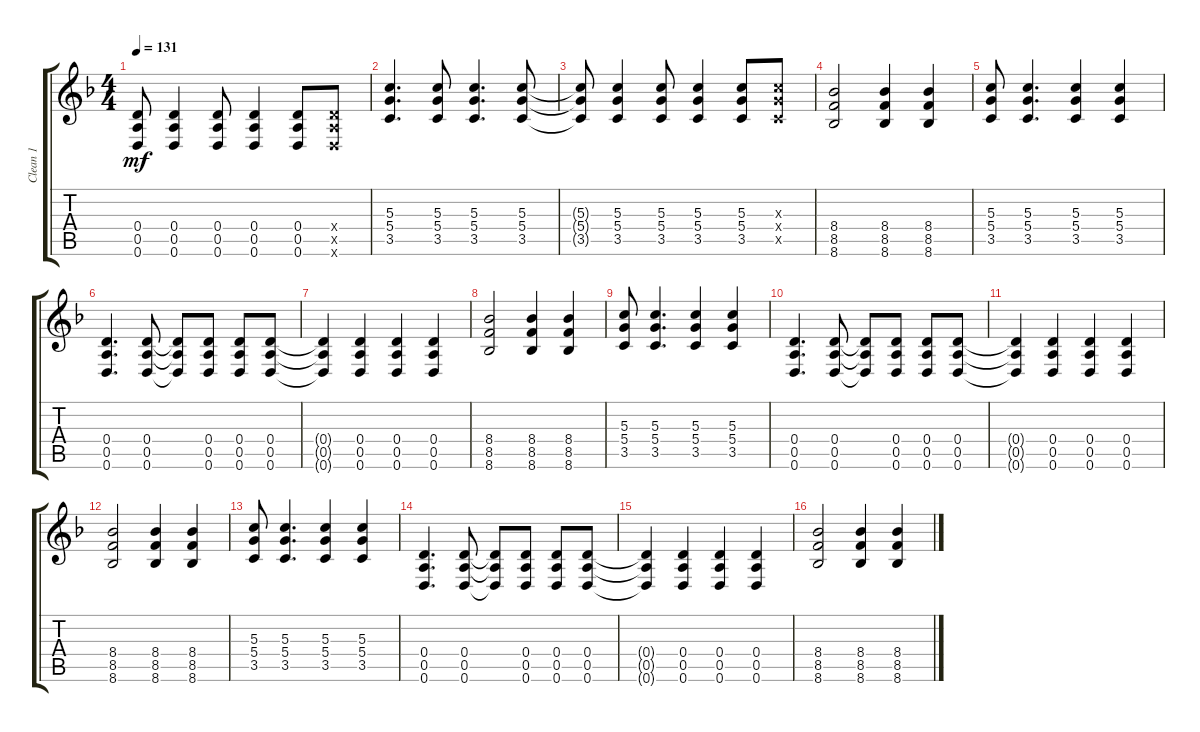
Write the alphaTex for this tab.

\track ("Clean 1" "Clean 1") {instrument electricguitarclean}
\staff {score tabs}
\tuning (E4 B3 G3 D3 A2 D2) {hide}
\ts (4 4)
\tempo 131
\clef g2
\ks f
(0.4{t} 0.5{t} 0.6{t}).8{dy mf} (0.4 0.5 0.6).4 (0.4 0.5 0.6).8 (0.4 0.5 0.6).4 (0.4 0.5 0.6).8 (0.4{x} 0.5{x} 0.6{x}).8 |
(5.3 5.4 3.5).4{d} (5.3 5.4 3.5).8 (5.3 5.4 3.5).4{d} (5.3 5.4 3.5).8 |
(5.3{t} 5.4{t} 3.5{t}).8 (5.3 5.4 3.5).4 (5.3 5.4 3.5).8 (5.3 5.4 3.5).4 (5.3 5.4 3.5).8 (5.3{x} 5.4{x} 3.5{x}).8 |
(8.4 8.5 8.6).2 (8.4 8.5 8.6).4 (8.4 8.5 8.6).4 |
(5.3 5.4 3.5).8 (5.3 5.4 3.5).4{d} (5.3 5.4 3.5).4 (5.3 5.4 3.5).4 |
(0.4 0.5 0.6).4{d} (0.4 0.5 0.6).8 (0.4{t} 0.5{t} 0.6{t}).8 (0.4 0.5 0.6).8 (0.4 0.5 0.6).8 (0.4 0.5 0.6).8 |
(0.4{t} 0.5{t} 0.6{t}).4 (0.4 0.5 0.6).4 (0.4 0.5 0.6).4 (0.4 0.5 0.6).4 |
(8.4 8.5 8.6).2 (8.4 8.5 8.6).4 (8.4 8.5 8.6).4 |
(5.3 5.4 3.5).8 (5.3 5.4 3.5).4{d} (5.3 5.4 3.5).4 (5.3 5.4 3.5).4 |
(0.4 0.5 0.6).4{d} (0.4 0.5 0.6).8 (0.4{t} 0.5{t} 0.6{t}).8 (0.4 0.5 0.6).8 (0.4 0.5 0.6).8 (0.4 0.5 0.6).8 |
(0.4{t} 0.5{t} 0.6{t}).4 (0.4 0.5 0.6).4 (0.4 0.5 0.6).4 (0.4 0.5 0.6).4 |
(8.4 8.5 8.6).2 (8.4 8.5 8.6).4 (8.4 8.5 8.6).4 |
(5.3 5.4 3.5).8 (5.3 5.4 3.5).4{d} (5.3 5.4 3.5).4 (5.3 5.4 3.5).4 |
(0.4 0.5 0.6).4{d} (0.4 0.5 0.6).8 (0.4{t} 0.5{t} 0.6{t}).8 (0.4 0.5 0.6).8 (0.4 0.5 0.6).8 (0.4 0.5 0.6).8 |
(0.4{t} 0.5{t} 0.6{t}).4 (0.4 0.5 0.6).4 (0.4 0.5 0.6).4 (0.4 0.5 0.6).4 |
(8.4 8.5 8.6).2 (8.4 8.5 8.6).4 (8.4 8.5 8.6).4
